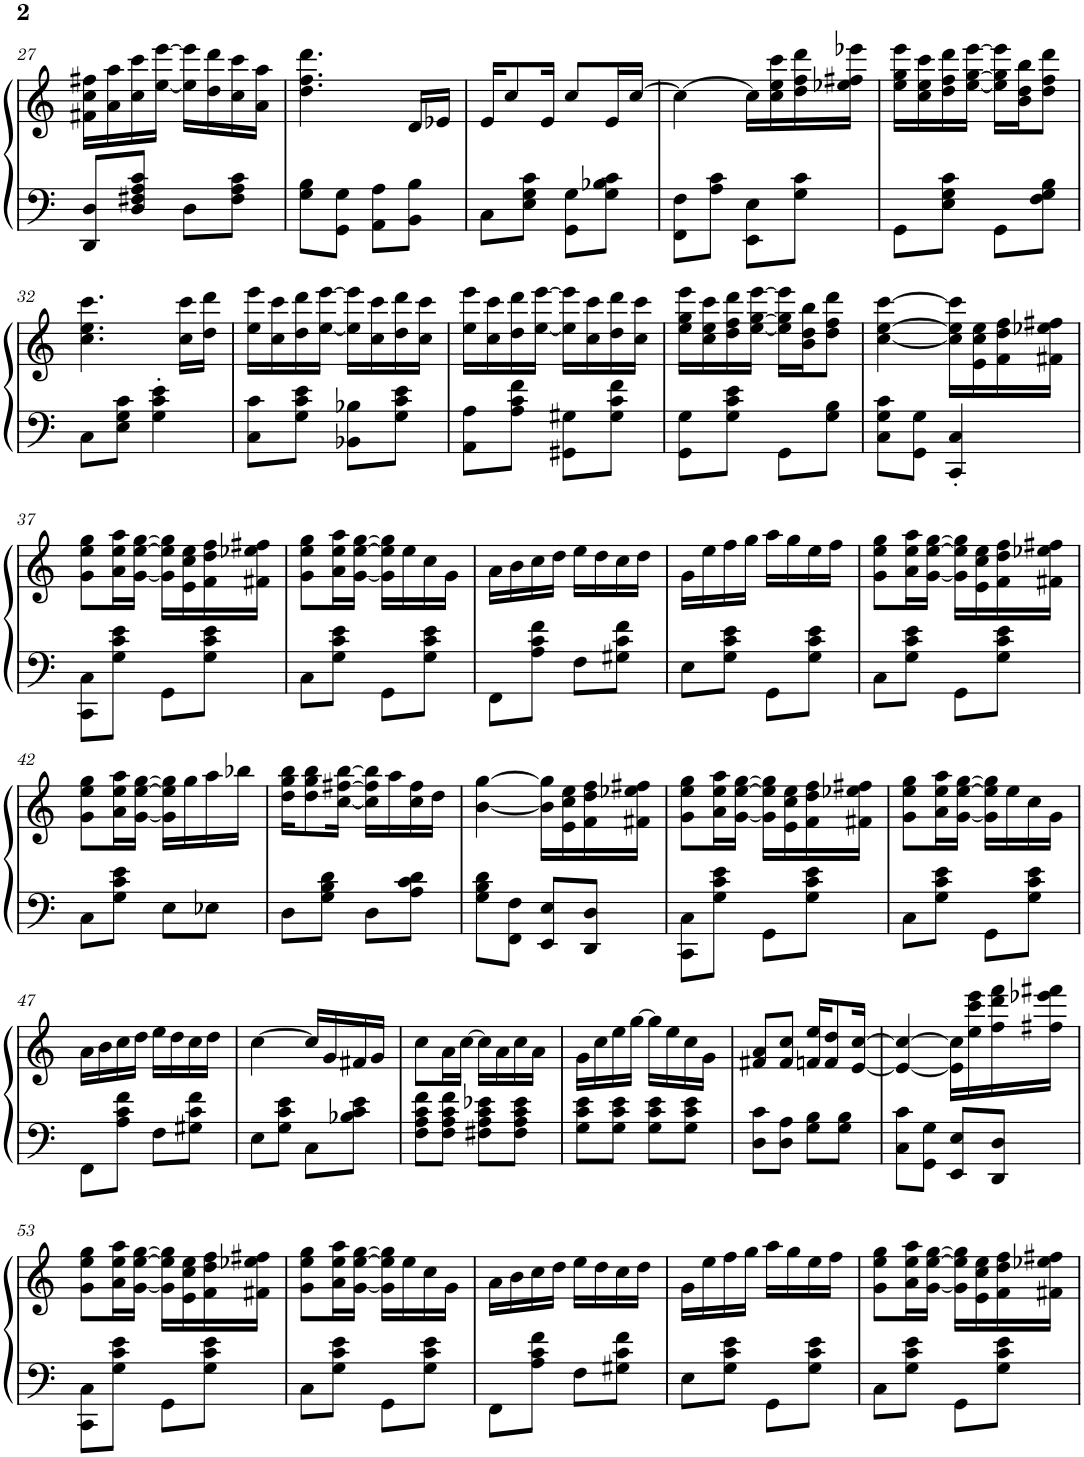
**kern	**kern
*part1	*part1
*staff2	*staff1
*I"酒吧鋼琴	*
!!LO:PB:g=z
*clefF4	*clefG2
*k[]	*k[]
*M2/4	*M2/4
=27	=27
8DD/ 8D/L	16f#X\ 16cc\ 16ff#X\LL
.	16a\ 16aa\
8D/ 8F#X/ 8A/ 8c/J	16cc\ 16ccc\
.	[16ee\ [16eee\JJ
8D\L	16ee\] 16eee\]LL
.	16dd\ 16ddd\
8F#\ 8A\ 8c\J	16cc\ 16ccc\
.	16a\ 16aa\JJ
=28	=28
8G\ 8B\L	4.dd\ 4.ff\ 4.ddd\
8GG\ 8G\J	.
8AA\ 8A\L	.
8BB\ 8B\J	16d/LL
.	16e-X/JJ
=29	=29
8C\L	16e/KL
.	8cc/
8E\ 8G\ 8c\J	.
.	16e/Jk
8GG\ 8G\L	8cc/L
8G\ 8B-X\ 8c\J	16e/L
.	[16cc/JJ
=30	=30
8FF\ 8F\L	4cc\_
8A\ 8c\J	.
8EE\ 8E\L	16cc\LL]
.	16cc\ 16ee\ 16ccc\
8G\ 8c\J	16dd\ 16ff\ 16ddd\
.	16ee-X\ 16ff#X\ 16eee-X\JJ
=31	=31
8GG\L	16ee\ 16gg\ 16eee\LL
.	16cc\ 16ee\ 16ccc\
8E\ 8G\ 8c\J	16dd\ 16ff\ 16ddd\
.	[16ee\ [16gg\ [16eee\JJ
8GG\L	16ee\] 16gg\] 16eee\]LL
.	16b\ 16dd\ 16bb\J
8F\ 8G\ 8B\J	8dd\ 8ff\ 8ddd\J
!!LO:LB:g=z
=32	=32
8C\L	4.cc\ 4.ee\ 4.ccc\
8E\ 8G\ 8c\J	.
4G\' 4c\' 4e\'	.
.	16cc\ 16ccc\LL
.	16dd\ 16ddd\JJ
=33	=33
8C\ 8c\L	16ee\ 16eee\LL
.	16cc\ 16ccc\
8G\ 8c\ 8e\J	16dd\ 16ddd\
.	[16ee\ [16eee\JJ
8BB-X\ 8B-X\L	16ee\] 16eee\]LL
.	16cc\ 16ccc\
8G\ 8c\ 8e\J	16dd\ 16ddd\
.	16cc\ 16ccc\JJ
=34	=34
8AA\ 8A\L	16ee\ 16eee\LL
.	16cc\ 16ccc\
8A\ 8c\ 8f\J	16dd\ 16ddd\
.	[16ee\ [16eee\JJ
8GG#X\ 8G#X\L	16ee\] 16eee\]LL
.	16cc\ 16ccc\
8G#\ 8c\ 8f\J	16dd\ 16ddd\
.	16cc\ 16ccc\JJ
=35	=35
8GG\ 8G\L	16ee\ 16gg\ 16eee\LL
.	16cc\ 16ee\ 16ccc\
8G\ 8c\ 8e\J	16dd\ 16ff\ 16ddd\
.	[16ee\ [16gg\ [16eee\JJ
8GG\L	16ee\] 16gg\] 16eee\]LL
.	16b\ 16dd\ 16bb\J
8G\ 8B\J	8dd\ 8ff\ 8ddd\J
=36	=36
8C\ 8G\ 8c\L	[4cc\ [4ee\ [4ccc\
8GG\ 8G\J	.
4CC/' 4C/'	16cc\] 16ee\] 16ccc\]LL
.	16e\ 16cc\ 16ee\
.	16f\ 16dd\ 16ff\
.	16f#X\ 16ee-X\ 16ff#X\JJ
!!LO:LB:g=z
=37	=37
8CC\ 8C\L	8g\ 8ee\ 8gg\L
8G\ 8c\ 8e\J	16a\ 16ee\ 16aa\L
.	[16g\ [16ee\ [16gg\JJ
8GG\L	16g\] 16ee\] 16gg\]LL
.	16e\ 16cc\ 16ee\
8G\ 8c\ 8e\J	16f\ 16dd\ 16ff\
.	16f#X\ 16ee-X\ 16ff#X\JJ
=38	=38
8C\L	8g\ 8ee\ 8gg\L
8G\ 8c\ 8e\J	16a\ 16ee\ 16aa\L
.	[16g\ [16ee\ [16gg\JJ
8GG\L	16g\] 16ee\] 16gg\]LL
.	16ee\
8G\ 8c\ 8e\J	16cc\
.	16g\JJ
=39	=39
8FF\L	16a\LL
.	16b\
8A\ 8c\ 8f\J	16cc\
.	16dd\JJ
8F\L	16ee\LL
.	16dd\
8G#X\ 8c\ 8f\J	16cc\
.	16dd\JJ
=40	=40
8E\L	16g\LL
.	16ee\
8G\ 8c\ 8e\J	16ff\
.	16gg\JJ
8GG\L	16aa\LL
.	16gg\
8G\ 8c\ 8e\J	16ee\
.	16ff\JJ
=41	=41
8C\L	8g\ 8ee\ 8gg\L
8G\ 8c\ 8e\J	16a\ 16ee\ 16aa\L
.	[16g\ [16ee\ [16gg\JJ
8GG\L	16g\] 16ee\] 16gg\]LL
.	16e\ 16cc\ 16ee\
8G\ 8c\ 8e\J	16f\ 16dd\ 16ff\
.	16f#X\ 16ee-X\ 16ff#X\JJ
!!LO:LB:g=z
=42	=42
8C\L	8g\ 8ee\ 8gg\L
8G\ 8c\ 8e\J	16a\ 16ee\ 16aa\L
.	[16g\ [16ee\ [16gg\JJ
8E\L	16g\] 16ee\] 16gg\]LL
.	16gg\
8E-X\J	16aa\
.	16bb-X\JJ
=43	=43
8D\L	16dd\ 16gg\ 16bb\KL
.	8dd\ 8gg\ 8bb\
8G\ 8B\ 8d\J	.
.	[16cc\ [16ff#X\ [16bb\Jk
8D\L	16cc\] 16ff#\] 16bb\]LL
.	16aa\
8A\ 8c\ 8d\J	16cc\ 16ff#\
.	16dd\JJ
=44	=44
8G\ 8B\ 8d\L	[4b\ [4gg\
8FF\ 8F\J	.
8EE/ 8E/L	16b\] 16gg\]LL
.	16e\ 16cc\ 16ee\
8DD/ 8D/J	16f\ 16dd\ 16ff\
.	16f#X\ 16ee-X\ 16ff#X\JJ
=45	=45
8CC\ 8C\L	8g\ 8ee\ 8gg\L
8G\ 8c\ 8e\J	16a\ 16ee\ 16aa\L
.	[16g\ [16ee\ [16gg\JJ
8GG\L	16g\] 16ee\] 16gg\]LL
.	16e\ 16cc\ 16ee\
8G\ 8c\ 8e\J	16f\ 16dd\ 16ff\
.	16f#X\ 16ee-X\ 16ff#X\JJ
=46	=46
8C\L	8g\ 8ee\ 8gg\L
8G\ 8c\ 8e\J	16a\ 16ee\ 16aa\L
.	[16g\ [16ee\ [16gg\JJ
8GG\L	16g\] 16ee\] 16gg\]LL
.	16ee\
8G\ 8c\ 8e\J	16cc\
.	16g\JJ
!!LO:LB:g=z
=47	=47
8FF\L	16a\LL
.	16b\
8A\ 8c\ 8f\J	16cc\
.	16dd\JJ
8F\L	16ee\LL
.	16dd\
8G#X\ 8c\ 8f\J	16cc\
.	16dd\JJ
=48	=48
8E\L	[4cc\
8G\ 8c\ 8e\J	.
8C\L	16cc/LL]
.	16g/
8B-X\ 8c\ 8e\J	16f#X/
.	16g/JJ
=49	=49
8F\ 8A\ 8c\ 8f\L	8cc\L
8F\ 8A\ 8c\ 8f\J	16a\L
.	[16cc\JJ
8F#X\ 8A\ 8c\ 8e-X\L	16cc\LL]
.	16a\
8F#\ 8A\ 8c\ 8e-\J	16cc\
.	16a\JJ
=50	=50
8G\ 8c\ 8e\L	16g\LL
.	16cc\
8G\ 8c\ 8e\J	16ee\
.	[16gg\JJ
8G\ 8c\ 8e\L	16gg\LL]
.	16ee\
8G\ 8c\ 8e\J	16cc\
.	16g\JJ
=51	=51
8D\ 8c\L	8f#X/ 8a/L
8D\ 8A\J	8f#/ 8cc/J
8G\ 8B\L	16fn/ 16ee/KL
.	8f/ 8dd/
8G\ 8B\J	.
.	[16e/ [16cc/Jk
=52	=52
8C\ 8c\L	4e/_ 4cc/_
8GG\ 8G\J	.
8EE/ 8E/L	16e\] 16cc\]LL
.	16ee\ 16ccc\ 16eee\
8DD/ 8D/J	16ff\ 16ddd\ 16fff\
.	16ff#X\ 16eee-X\ 16fff#X\JJ
!!LO:LB:g=z
=53	=53
8CC\ 8C\L	8g\ 8ee\ 8gg\L
8G\ 8c\ 8e\J	16a\ 16ee\ 16aa\L
.	[16g\ [16ee\ [16gg\JJ
8GG\L	16g\] 16ee\] 16gg\]LL
.	16e\ 16cc\ 16ee\
8G\ 8c\ 8e\J	16f\ 16dd\ 16ff\
.	16f#X\ 16ee-X\ 16ff#X\JJ
=54	=54
8C\L	8g\ 8ee\ 8gg\L
8G\ 8c\ 8e\J	16a\ 16ee\ 16aa\L
.	[16g\ [16ee\ [16gg\JJ
8GG\L	16g\] 16ee\] 16gg\]LL
.	16ee\
8G\ 8c\ 8e\J	16cc\
.	16g\JJ
=55	=55
8FF\L	16a\LL
.	16b\
8A\ 8c\ 8f\J	16cc\
.	16dd\JJ
8F\L	16ee\LL
.	16dd\
8G#X\ 8c\ 8f\J	16cc\
.	16dd\JJ
=56	=56
8E\L	16g\LL
.	16ee\
8G\ 8c\ 8e\J	16ff\
.	16gg\JJ
8GG\L	16aa\LL
.	16gg\
8G\ 8c\ 8e\J	16ee\
.	16ff\JJ
=57	=57
8C\L	8g\ 8ee\ 8gg\L
8G\ 8c\ 8e\J	16a\ 16ee\ 16aa\L
.	[16g\ [16ee\ [16gg\JJ
8GG\L	16g\] 16ee\] 16gg\]LL
.	16e\ 16cc\ 16ee\
8G\ 8c\ 8e\J	16f\ 16dd\ 16ff\
.	16f#X\ 16ee-X\ 16ff#X\JJ
=	=
*-	*-
